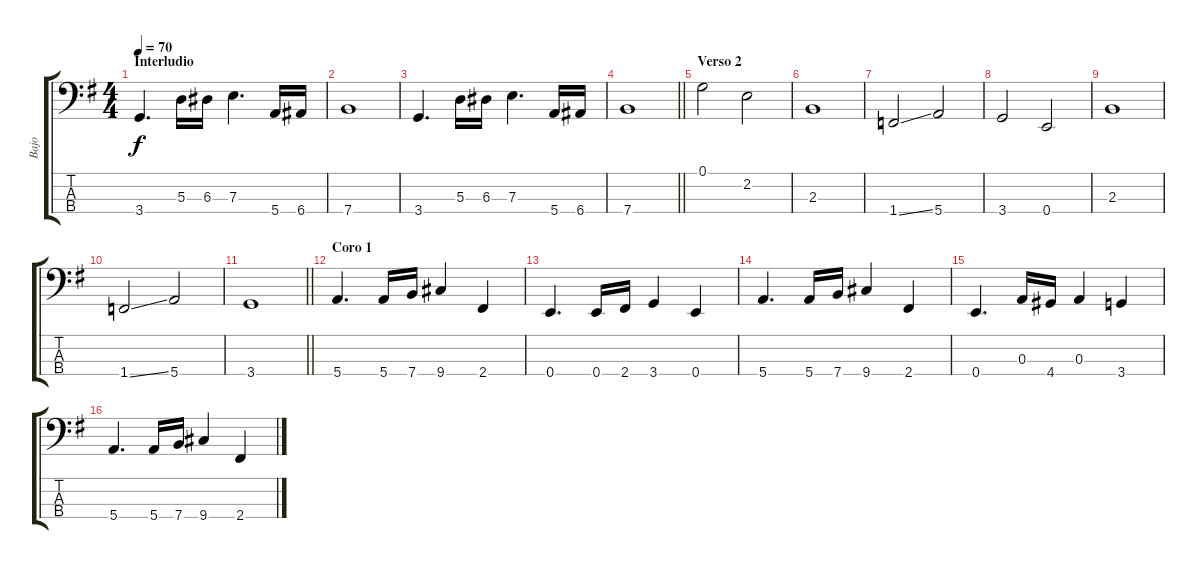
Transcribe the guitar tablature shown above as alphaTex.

\track ("Bajo" "Bajo") {instrument electricbassfinger}
\staff {score tabs}
\tuning (G2 D2 A1 E1) {hide}
\ts (4 4)
\section ("" "Interludio")
\tempo 70
\clef f4
\ks g
3.4.4{d dy f} 5.3.16 6.3.16 7.3.4{d} 5.4.16 6.4.16 |
7.4.1 |
3.4.4{d} 5.3.16 6.3.16 7.3.4{d} 5.4.16 6.4.16 |
\barLineRight lightlight
7.4.1 |
\section ("" "Verso 2")
0.1.2 2.2.2 |
2.3.1 |
1.4{ss}.2 5.4.2 |
3.4.2 0.4.2 |
2.3.1 |
1.4{ss}.2 5.4.2 |
\barLineRight lightlight
3.4.1 |
\section ("" "Coro 1")
5.4.4{d} 5.4.16 7.4.16 9.4.4 2.4.4 |
0.4.4{d} 0.4.16 2.4.16 3.4.4 0.4.4 |
5.4.4{d} 5.4.16 7.4.16 9.4.4 2.4.4 |
0.4.4{d} 0.3.16 4.4.16 0.3.4 3.4.4 |
5.4.4{d} 5.4.16 7.4.16 9.4.4 2.4.4
